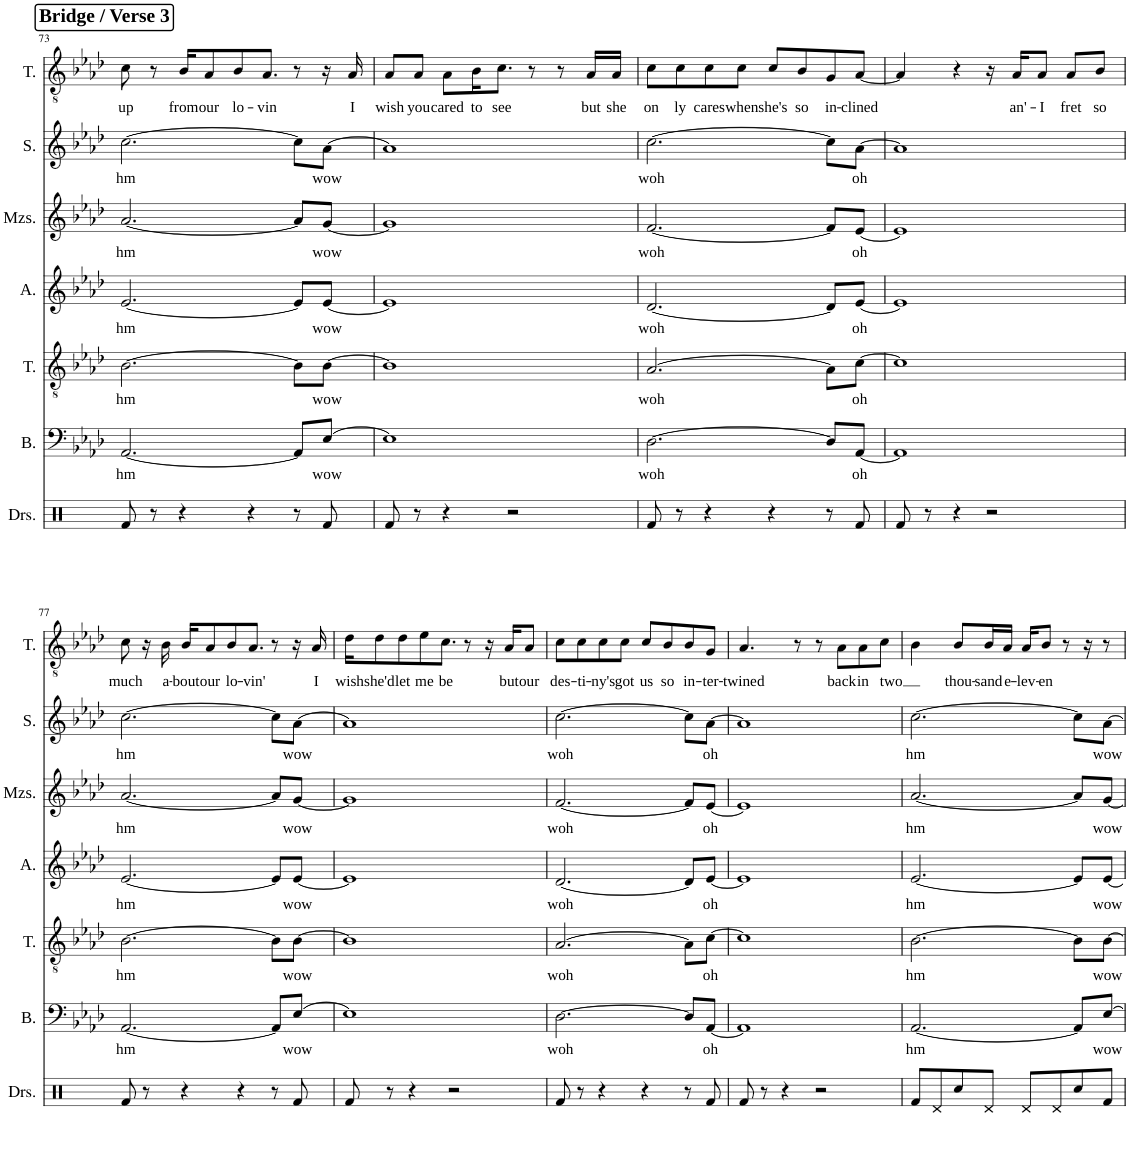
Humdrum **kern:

**kern	**kern	**text	**kern	**text	**kern	**text	**kern	**text	**kern	**text	**kern	**text
*part7	*part6	*part6	*part5	*part5	*part4	*part4	*part3	*part3	*part2	*part2	*part1	*part1
*staff7	*staff6	*staff6	*staff5	*staff5	*staff4	*staff4	*staff3	*staff3	*staff2	*staff2	*staff1	*staff1
*I"Drumset	*I"Bass	*	*I"Tenor	*	*I"Alto	*	*I"Mezzosoprano	*	*I"Soprano	*	*I"Tenor	*
*I'Drs.	*I'B.	*	*I'T.	*	*I'A.	*	*I'Mzs.	*	*I'S.	*	*I'T.	*
!!LO:PB:g=z
*clefX	*clefF4	*	*clefGv2	*	*clefG2	*	*clefG2	*	*clefG2	*	*clefGv2	*
*k[]	*k[b-e-a-d-]	*	*k[b-e-a-d-]	*	*k[b-e-a-d-]	*	*k[b-e-a-d-]	*	*k[b-e-a-d-]	*	*k[b-e-a-d-]	*
*M4/4	*M4/4	*	*M4/4	*	*M4/4	*	*M4/4	*	*M4/4	*	*M4/4	*
!!LO:REH:place=s1:a:B:cj:fs=14:t=Bridge / Verse 3
=73	=73	=73	=73	=73	=73	=73	=73	=73	=73	=73	=73	=73
!	!	!LO:LY:b	!	!LO:LY:b	!	!LO:LY:b	!	!LO:LY:b	!	!LO:LY:b	!	!LO:LY:b
8Rf/	[2.AA-/	hm	[2.B-\	hm	[2.e-/	hm	[2.a-/	hm	[2.cc\	hm	8c\	up
8r	.	.	.	.	.	.	.	.	.	.	8r	.
!	!	!	!	!	!	!	!	!	!	!	!	!LO:LY:b
4r	.	.	.	.	.	.	.	.	.	.	16B-/KL	from
!	!	!	!	!	!	!	!	!	!	!	!	!LO:LY:b
.	.	.	.	.	.	.	.	.	.	.	8A-/	our
!	!	!	!	!	!	!	!	!	!	!	!	!LO:LY:b
.	.	.	.	.	.	.	.	.	.	.	8B-/	lo-
4r	.	.	.	.	.	.	.	.	.	.	.	.
!	!	!	!	!	!	!	!	!	!	!	!	!LO:LY:b
.	.	.	.	.	.	.	.	.	.	.	8.A-/J	-vin
8r	8AA-/L]	.	8B-\L]	.	8e-/L]	.	8a-/L]	.	8cc\L]	.	8r	.
!	!	!LO:LY:b	!	!LO:LY:b	!	!LO:LY:b	!	!LO:LY:b	!	!LO:LY:b	!	!
8Rf/	[8E-/J	wow	[8B-\J	wow	[8e-/J	wow	[8g/J	wow	[8a-\J	wow	16r	.
!	!	!	!	!	!	!	!	!	!	!	!	!LO:LY:b
.	.	.	.	.	.	.	.	.	.	.	16A-/	I
=74	=74	=74	=74	=74	=74	=74	=74	=74	=74	=74	=74	=74
!	!	!	!	!	!	!	!	!	!	!	!	!LO:LY:b
8Rf/	1E-]	.	1B-]	.	1e-]	.	1g]	.	1a-]	.	8A-/L	wish
!	!	!	!	!	!	!	!	!	!	!	!	!LO:LY:b
8r	.	.	.	.	.	.	.	.	.	.	8A-/J	you
!	!	!	!	!	!	!	!	!	!	!	!	!LO:LY:b
4r	.	.	.	.	.	.	.	.	.	.	8A-\L	cared
!	!	!	!	!	!	!	!	!	!	!	!	!LO:LY:b
.	.	.	.	.	.	.	.	.	.	.	16B-\K	to
!	!	!	!	!	!	!	!	!	!	!	!	!LO:LY:b
.	.	.	.	.	.	.	.	.	.	.	8.c\J	see
2r	.	.	.	.	.	.	.	.	.	.	.	.
.	.	.	.	.	.	.	.	.	.	.	8r	.
.	.	.	.	.	.	.	.	.	.	.	8r	.
!	!	!	!	!	!	!	!	!	!	!	!	!LO:LY:b
.	.	.	.	.	.	.	.	.	.	.	16A-/LL	but
!	!	!	!	!	!	!	!	!	!	!	!	!LO:LY:b
.	.	.	.	.	.	.	.	.	.	.	16A-/JJ	she
=75	=75	=75	=75	=75	=75	=75	=75	=75	=75	=75	=75	=75
!	!	!LO:LY:b	!	!LO:LY:b	!	!LO:LY:b	!	!LO:LY:b	!	!LO:LY:b	!	!LO:LY:b
8Rf/	[2.D-\	woh	[2.A-/	woh	[2.d-/	woh	[2.f/	woh	[2.cc\	woh	8c\L	on
!	!	!	!	!	!	!	!	!	!	!	!	!LO:LY:b
8r	.	.	.	.	.	.	.	.	.	.	8c\	ly
!	!	!	!	!	!	!	!	!	!	!	!	!LO:LY:b
4r	.	.	.	.	.	.	.	.	.	.	8c\	cares
!	!	!	!	!	!	!	!	!	!	!	!	!LO:LY:b
.	.	.	.	.	.	.	.	.	.	.	8c\J	when
!	!	!	!	!	!	!	!	!	!	!	!	!LO:LY:b
4r	.	.	.	.	.	.	.	.	.	.	8c/L	she's
!	!	!	!	!	!	!	!	!	!	!	!	!LO:LY:b
.	.	.	.	.	.	.	.	.	.	.	8B-/	so
!	!	!	!	!	!	!	!	!	!	!	!	!LO:LY:b
8r	8D-/L]	.	8A-\L]	.	8d-/L]	.	8f/L]	.	8cc\L]	.	8G/	in-
!	!	!LO:LY:b	!	!LO:LY:b	!	!LO:LY:b	!	!LO:LY:b	!	!LO:LY:b	!	!LO:LY:b
8Rf/	[8AA-/J	oh	[8c\J	oh	[8e-/J	oh	[8e-/J	oh	[8a-\J	oh	[8A-/J	-clined
=76	=76	=76	=76	=76	=76	=76	=76	=76	=76	=76	=76	=76
8Rf/	1AA-]	.	1c]	.	1e-]	.	1e-]	.	1a-]	.	4A-/]	.
8r	.	.	.	.	.	.	.	.	.	.	.	.
4r	.	.	.	.	.	.	.	.	.	.	4r	.
2r	.	.	.	.	.	.	.	.	.	.	16r	.
!	!	!	!	!	!	!	!	!	!	!	!	!LO:LY:b
.	.	.	.	.	.	.	.	.	.	.	16A-/KL	an'-
!	!	!	!	!	!	!	!	!	!	!	!	!LO:LY:b
.	.	.	.	.	.	.	.	.	.	.	8A-/J	-I
!	!	!	!	!	!	!	!	!	!	!	!	!LO:LY:b
.	.	.	.	.	.	.	.	.	.	.	8A-/L	fret
!	!	!	!	!	!	!	!	!	!	!	!	!LO:LY:b
.	.	.	.	.	.	.	.	.	.	.	8B-/J	so
!!LO:LB:g=z
=77	=77	=77	=77	=77	=77	=77	=77	=77	=77	=77	=77	=77
!	!	!LO:LY:b	!	!LO:LY:b	!	!LO:LY:b	!	!LO:LY:b	!	!LO:LY:b	!	!LO:LY:b
8Rf/	[2.AA-/	hm	[2.B-\	hm	[2.e-/	hm	[2.a-/	hm	[2.cc\	hm	8c\	much
8r	.	.	.	.	.	.	.	.	.	.	16r	.
!	!	!	!	!	!	!	!	!	!	!	!	!LO:LY:b
.	.	.	.	.	.	.	.	.	.	.	16B-\	a-
!	!	!	!	!	!	!	!	!	!	!	!	!LO:LY:b
4r	.	.	.	.	.	.	.	.	.	.	16B-/KL	-bout
!	!	!	!	!	!	!	!	!	!	!	!	!LO:LY:b
.	.	.	.	.	.	.	.	.	.	.	8A-/	our
!	!	!	!	!	!	!	!	!	!	!	!	!LO:LY:b
.	.	.	.	.	.	.	.	.	.	.	8B-/	lo-
4r	.	.	.	.	.	.	.	.	.	.	.	.
!	!	!	!	!	!	!	!	!	!	!	!	!LO:LY:b
.	.	.	.	.	.	.	.	.	.	.	8.A-/J	-vin'
8r	8AA-/L]	.	8B-\L]	.	8e-/L]	.	8a-/L]	.	8cc\L]	.	8r	.
!	!	!LO:LY:b	!	!LO:LY:b	!	!LO:LY:b	!	!LO:LY:b	!	!LO:LY:b	!	!
8Rf/	[8E-/J	wow	[8B-\J	wow	[8e-/J	wow	[8g/J	wow	[8a-\J	wow	16r	.
!	!	!	!	!	!	!	!	!	!	!	!	!LO:LY:b
.	.	.	.	.	.	.	.	.	.	.	16A-/	I
=78	=78	=78	=78	=78	=78	=78	=78	=78	=78	=78	=78	=78
!	!	!	!	!	!	!	!	!	!	!	!	!LO:LY:b
8Rf/	1E-]	.	1B-]	.	1e-]	.	1g]	.	1a-]	.	16d-\KL	wish
!	!	!	!	!	!	!	!	!	!	!	!	!LO:LY:b
.	.	.	.	.	.	.	.	.	.	.	8d-\	she'd
8r	.	.	.	.	.	.	.	.	.	.	.	.
!	!	!	!	!	!	!	!	!	!	!	!	!LO:LY:b
.	.	.	.	.	.	.	.	.	.	.	8d-\	let
4r	.	.	.	.	.	.	.	.	.	.	.	.
!	!	!	!	!	!	!	!	!	!	!	!	!LO:LY:b
.	.	.	.	.	.	.	.	.	.	.	8e-\	me
!	!	!	!	!	!	!	!	!	!	!	!	!LO:LY:b
.	.	.	.	.	.	.	.	.	.	.	8.c\J	be
2r	.	.	.	.	.	.	.	.	.	.	.	.
.	.	.	.	.	.	.	.	.	.	.	8r	.
.	.	.	.	.	.	.	.	.	.	.	16r	.
!	!	!	!	!	!	!	!	!	!	!	!	!LO:LY:b
.	.	.	.	.	.	.	.	.	.	.	16A-/KL	but
!	!	!	!	!	!	!	!	!	!	!	!	!LO:LY:b
.	.	.	.	.	.	.	.	.	.	.	8A-/J	our
=79	=79	=79	=79	=79	=79	=79	=79	=79	=79	=79	=79	=79
!	!	!LO:LY:b	!	!LO:LY:b	!	!LO:LY:b	!	!LO:LY:b	!	!LO:LY:b	!	!LO:LY:b
8Rf/	[2.D-\	woh	[2.A-/	woh	[2.d-/	woh	[2.f/	woh	[2.cc\	woh	8c\L	des-
!	!	!	!	!	!	!	!	!	!	!	!	!LO:LY:b
8r	.	.	.	.	.	.	.	.	.	.	8c\	-ti-
!	!	!	!	!	!	!	!	!	!	!	!	!LO:LY:b
4r	.	.	.	.	.	.	.	.	.	.	8c\	-ny's
!	!	!	!	!	!	!	!	!	!	!	!	!LO:LY:b
.	.	.	.	.	.	.	.	.	.	.	8c\J	got
!	!	!	!	!	!	!	!	!	!	!	!	!LO:LY:b
4r	.	.	.	.	.	.	.	.	.	.	8c/L	us
!	!	!	!	!	!	!	!	!	!	!	!	!LO:LY:b
.	.	.	.	.	.	.	.	.	.	.	8B-/	so
!	!	!	!	!	!	!	!	!	!	!	!	!LO:LY:b
8r	8D-/L]	.	8A-\L]	.	8d-/L]	.	8f/L]	.	8cc\L]	.	8B-/	in-
!	!	!LO:LY:b	!	!LO:LY:b	!	!LO:LY:b	!	!LO:LY:b	!	!LO:LY:b	!	!LO:LY:b
8Rf/	[8AA-/J	oh	[8c\J	oh	[8e-/J	oh	[8e-/J	oh	[8a-\J	oh	8G/J	-ter-
=80	=80	=80	=80	=80	=80	=80	=80	=80	=80	=80	=80	=80
!	!	!	!	!	!	!	!	!	!	!	!	!LO:LY:b
8Rf/	1AA-]	.	1c]	.	1e-]	.	1e-]	.	1a-]	.	4.A-/	-twined
8r	.	.	.	.	.	.	.	.	.	.	.	.
4r	.	.	.	.	.	.	.	.	.	.	.	.
.	.	.	.	.	.	.	.	.	.	.	8r	.
2r	.	.	.	.	.	.	.	.	.	.	8r	.
!	!	!	!	!	!	!	!	!	!	!	!	!LO:LY:b
.	.	.	.	.	.	.	.	.	.	.	8A-\L	back
!	!	!	!	!	!	!	!	!	!	!	!	!LO:LY:b
.	.	.	.	.	.	.	.	.	.	.	8A-\	in
!	!	!	!	!	!	!	!	!	!	!	!	!LO:LY:b
.	.	.	.	.	.	.	.	.	.	.	8c\J	two
=81	=81	=81	=81	=81	=81	=81	=81	=81	=81	=81	=81	=81
!	!	!LO:LY:b	!	!LO:LY:b	!	!LO:LY:b	!	!LO:LY:b	!	!LO:LY:b	!	!
8Rf/L	[2.AA-/	hm	[2.B-\	hm	[2.e-/	hm	[2.a-/	hm	[2.cc\	hm	4B-\	.
8Rd/	.	.	.	.	.	.	.	.	.	.	.	.
!	!	!	!	!	!	!	!	!	!	!	!	!LO:LY:b
8Rcc/	.	.	.	.	.	.	.	.	.	.	8B-/L	thou-
!	!	!	!	!	!	!	!	!	!	!	!	!LO:LY:b
8Rd/J	.	.	.	.	.	.	.	.	.	.	16B-/L	-sand
!	!	!	!	!	!	!	!	!	!	!	!	!LO:LY:b
.	.	.	.	.	.	.	.	.	.	.	16A-/JJ	e-
!	!	!	!	!	!	!	!	!	!	!	!	!LO:LY:b
8Rd/L	.	.	.	.	.	.	.	.	.	.	16A-/KL	-lev-
!	!	!	!	!	!	!	!	!	!	!	!	!LO:LY:b
.	.	.	.	.	.	.	.	.	.	.	8B-/J	-en
8Rd/	.	.	.	.	.	.	.	.	.	.	.	.
.	.	.	.	.	.	.	.	.	.	.	8r	.
8Rcc/	8AA-/L]	.	8B-\L]	.	8e-/L]	.	8a-/L]	.	8cc\L]	.	.	.
.	.	.	.	.	.	.	.	.	.	.	16r	.
!	!	!LO:LY:b	!	!LO:LY:b	!	!LO:LY:b	!	!LO:LY:b	!	!LO:LY:b	!	!
8Rf/J	[8E-/J	wow	[8B-\J	wow	[8e-/J	wow	[8g/J	wow	[8a-\J	wow	8r	.
=	=	=	=	=	=	=	=	=	=	=	=	=
*-	*-	*-	*-	*-	*-	*-	*-	*-	*-	*-	*-	*-
